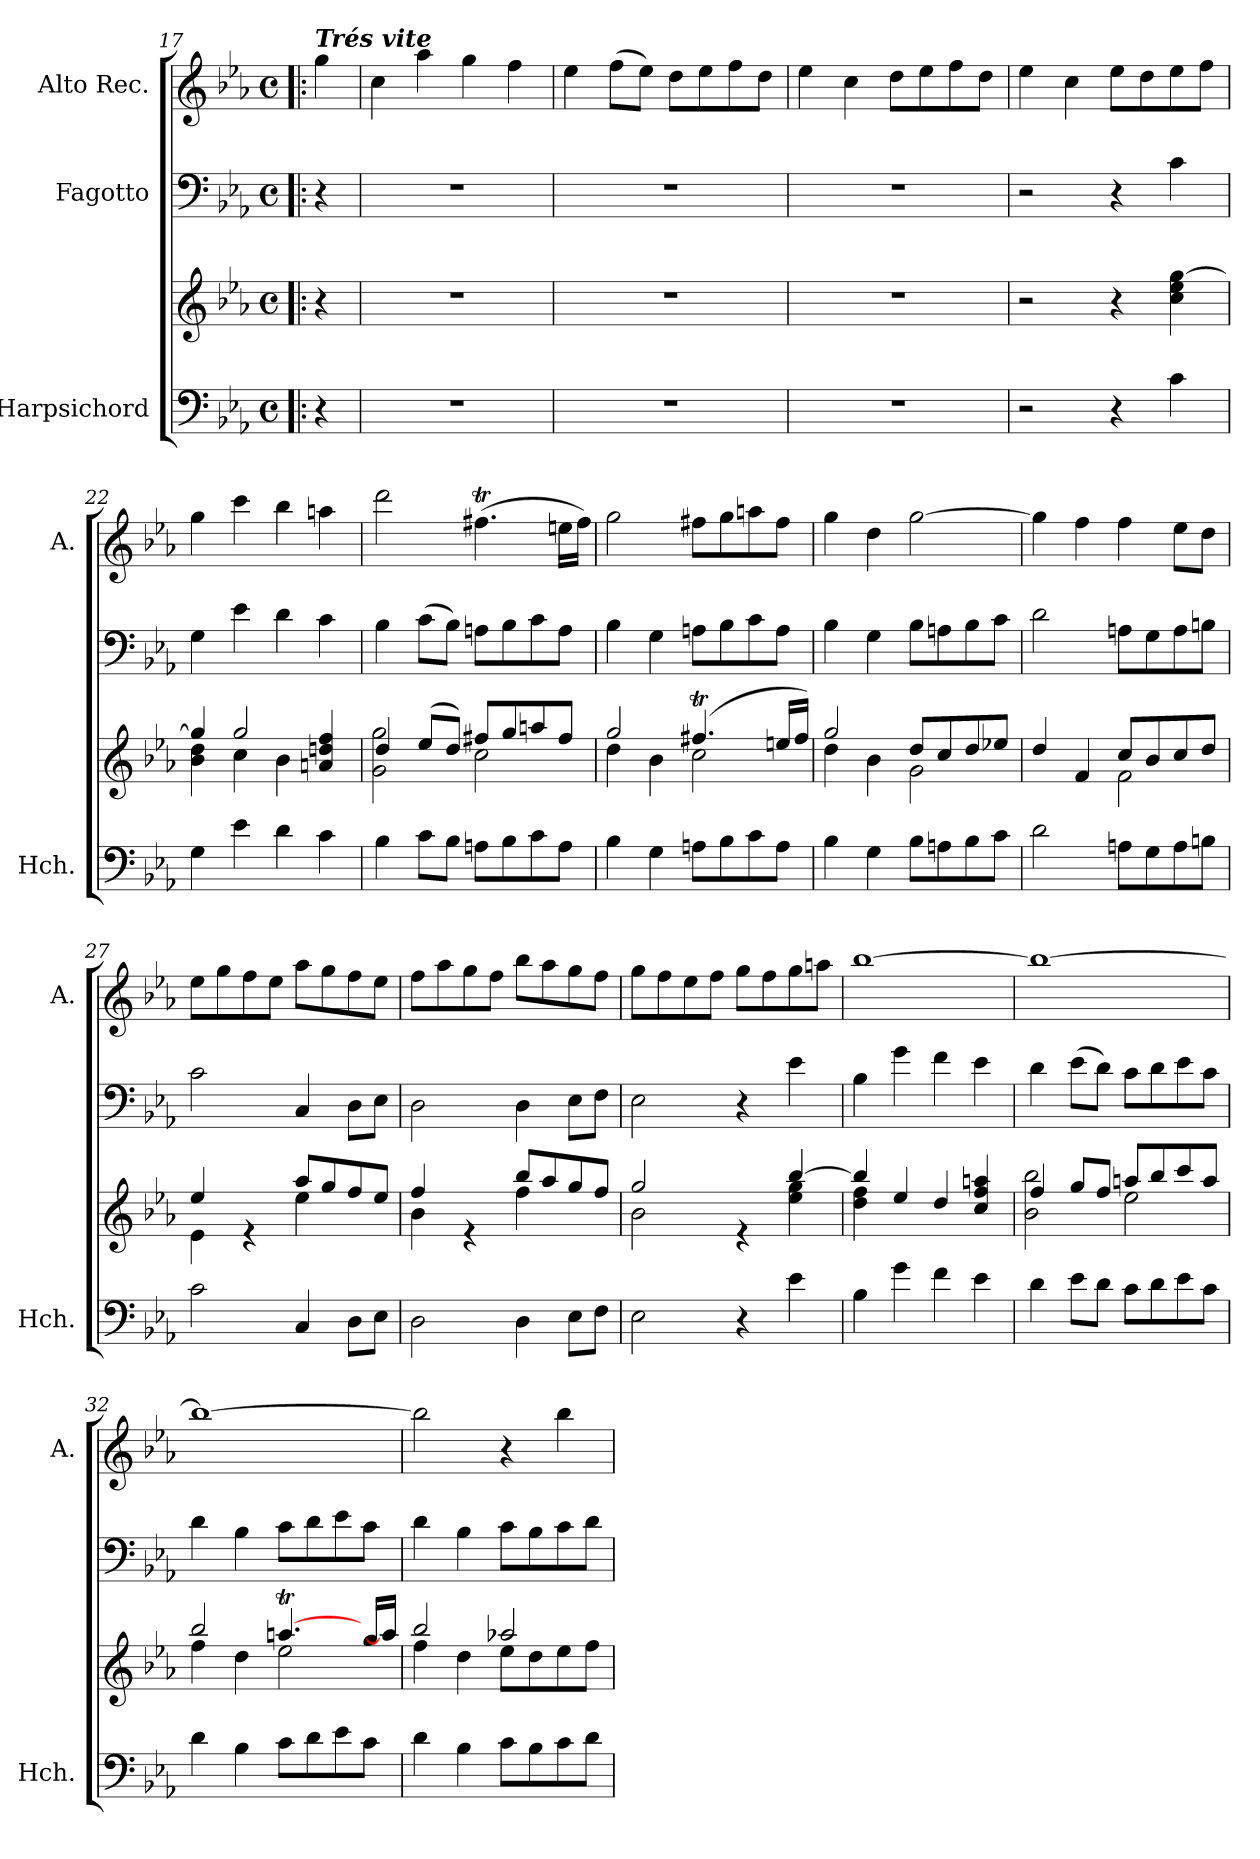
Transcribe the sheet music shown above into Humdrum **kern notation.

**kern	**kern	**kern	**kern
*part3	*part3	*part2	*part1
*staff4	*staff3	*staff2	*staff1
*I"Harpsichord	*	*I"Fagotto	*I"Alto Rec.
*I'Hch.	*	*	*I'A.
!!LO:LB:g=z
*clefF4	*clefG2	*clefF4	*clefG2
*k[b-e-a-]	*k[b-e-a-]	*k[b-e-a-]	*k[b-e-a-]
*M4/4	*M4/4	*M4/4	*M4/4
*met(c)	*met(c)	*met(c)	*met(c)
*MM160	*MM160	*MM160	*MM160
=17X1!|:	=17X1!|:	=17X1!|:	=17X1!|:
!	!	!	!LO:TX:a:Bi:t=Trés vite
4r	4r	4r	4gg\
=18	=18	=18	=18
1r	1r	1r	4cc\
.	.	.	4aa-\
.	.	.	4gg\
.	.	.	4ff\
=19	=19	=19	=19
1r	1r	1r	4ee-\
.	.	.	(8ff\L
.	.	.	8ee-\J)
.	.	.	8dd\L
.	.	.	8ee-\
.	.	.	8ff\
.	.	.	8dd\J
=20	=20	=20	=20
1r	1r	1r	4ee-\
.	.	.	4cc\
.	.	.	8dd\L
.	.	.	8ee-\
.	.	.	8ff\
.	.	.	8dd\J
=21	=21	=21	=21
2r	2r	2r	4ee-\
.	.	.	4cc\
4r	4r	4r	8ee-\L
.	.	.	8dd\
4c\	4cc\ 4ee-\ [4gg\	4c\	8ee-\
.	.	.	8ff\J
=22	=22	=22	=22
*	*^	*	*
4G\	4gg/]	4b-\ 4dd\	4G\	4gg\
4e-\	2gg/	4cc\	4e-\	4ccc\
4d\	.	4b-\	4d\	4bb-\
4c\	4an/ 4ddn/ 4ff/	4ryy	4c\	4aan\
=23	=23	=23	=23	=23
4B-\	4dd/	2g\ 2gg\	4B-\	2ddd\
8c\L	(8ee-/L	.	(8c\L	.
8B-\J	8dd/J)	.	8B-\J)	.
8An\L	8ff#X/L	2cc\	8An\L	(4.ff#Xt\
8B-\	8gg/	.	8B-\	.
8c\	8aan/	.	8c\	.
8A\J	8ff#/J	.	8A\J	16een\LL
.	.	.	.	16ff#\JJ)
=24	=24	=24	=24	=24
4B-\	2gg/	4dd\	4B-\	2gg\
4G\	.	4b-\	4G\	.
8An\L	(4.ff#Xt/	2cc\	8An\L	8ff#X\L
8B-\	.	.	8B-\	8gg\
8c\	.	.	8c\	8aan\
8A\J	16een/LL	.	8A\J	8ff#\J
.	16ff#/JJ)	.	.	.
=25	=25	=25	=25	=25
4B-\	2gg/	4dd\	4B-\	4gg\
4G\	.	4b-\	4G\	4dd\
8B-\L	8dd/L	2g\	8B-\L	[2gg\
8An\	8cc/	.	8An\	.
8B-\	8dd/	.	8B-\	.
8c\J	8ee-X/J	.	8c\J	.
!!LO:PB:g=z
=26	=26	=26	=26	=26
2d\	4dd/	2ryy	2d\	4gg\]
.	4f/	.	.	4ff\
8An\L	8cc/L	2f\	8An\L	4ff\
8G\	8b-/	.	8G\	.
8A\	8cc/	.	8A\	8ee-\L
8Bn\J	8dd/J	.	8Bn\J	8dd\J
=27	=27	=27	=27	=27
2c\	4ee-/	4e-\	2c\	8ee-\L
.	.	.	.	8gg\
.	4re	4ryy	.	8ff\
.	.	.	.	8ee-\J
4C/	8aa-/L	4ee-\	4C/	8aa-\L
.	8gg/	.	.	8gg\
8D\L	8ff/	4ryy	8D\L	8ff\
8E-\J	8ee-/J	.	8E-\J	8ee-\J
=28	=28	=28	=28	=28
2D\	4ff/	4b-\	2D\	8ff\L
.	.	.	.	8aa-\
.	4re	4ryy	.	8gg\
.	.	.	.	8ff\J
4D\	8bb-/L	4ff\	4D\	8bb-\L
.	8aa-/	.	.	8aa-\
8E-\L	8gg/	4ryy	8E-\L	8gg\
8F\J	8ff/J	.	8F\J	8ff\J
=29	=29	=29	=29	=29
2E-\	2gg/	2b-\	2E-\	8gg\L
.	.	.	.	8ff\
.	.	.	.	8ee-\
.	.	.	.	8ff\J
4r	4re	4ryy	4r	8gg\L
.	.	.	.	8ff\
4e-\	[4bb-/	4ee-\ 4gg\	4e-\	8gg\
.	.	.	.	8aan\J
=30	=30	=30	=30	=30
4B-\	4bb-/]	4dd\ 4ff\	4B-\	[1bb-
4g\	4ee-/	2.ryy	4g\	.
4f\	4dd/	.	4f\	.
4e-\	4cc/ 4ff/ 4aan/	.	4e-\	.
=31	=31	=31	=31	=31
4d\	4ff/	2b-\ 2bb-\	4d\	1bb-_
8e-\L	8gg/L	.	(8e-\L	.
8d\J	8ff/J	.	8d\J)	.
8c\L	8aan/L	2ee-\	8c\L	.
8d\	8bb-/	.	8d\	.
8e-\	8ccc/	.	8e-\	.
8c\J	8aa/J	.	8c\J	.
=32	=32	=32	=32	=32
4d\	2bb-/	4ff\	4d\	1bb-_
4B-\	.	4dd\	4B-\	.
8c\L	[4.aant/	2ee-\	8c\L	.
8d\	.	.	8d\	.
8e-\	.	.	8e-\	.
8c\J	16gg/LL	.	8c\J	.
.	16aa/JJ]	.	.	.
!!LO:LB:g=z
=33	=33	=33	=33	=33
4d\	2bb-/	4ff\	4d\	2bb-\]
4B-\	.	4dd\	4B-\	.
8c\L	2aa-X/	8ee-\L	8c\L	4r
8B-\	.	8dd\	8B-\	.
8c\	.	8ee-\	8c\	4bb-\
8d\J	.	8ff\J	8d\J	.
*	*v	*v	*	*
=	=	=	=
*-	*-	*-	*-
